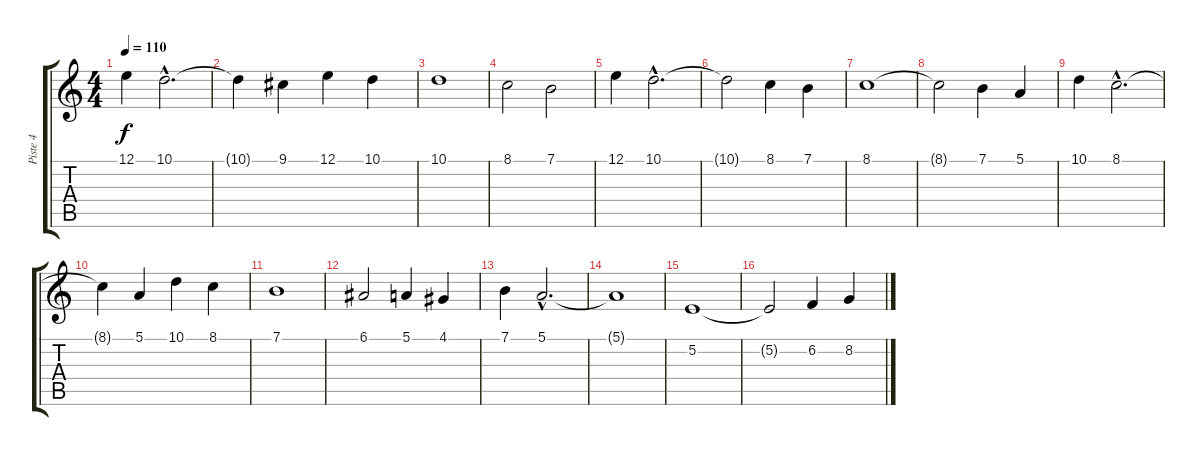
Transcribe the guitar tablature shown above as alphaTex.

\track ("Piste 4" "Piste 4") {instrument synthstrings2}
\staff {score tabs}
\tuning (E4 B3 G3 D3 A2 E2) {hide}
\ts (4 4)
\tempo 110
\clef g2
\ks c
12.1{t}.4{dy f} 10.1{hac}.2{d} |
10.1{t}.4 9.1.4 12.1.4 10.1.4 |
10.1.1 |
8.1.2 7.1.2 |
12.1.4 10.1{hac}.2{d} |
10.1{t}.2 8.1.4 7.1.4 |
8.1.1 |
8.1{t}.2 7.1.4 5.1.4 |
10.1.4 8.1{hac}.2{d} |
8.1{t}.4 5.1.4 10.1.4 8.1.4 |
7.1.1 |
6.1.2 5.1.4 4.1.4 |
7.1.4 5.1{hac}.2{d} |
5.1{t}.1 |
\section ("" "")
5.2.1 |
5.2{t}.2 6.2.4 8.2.4
